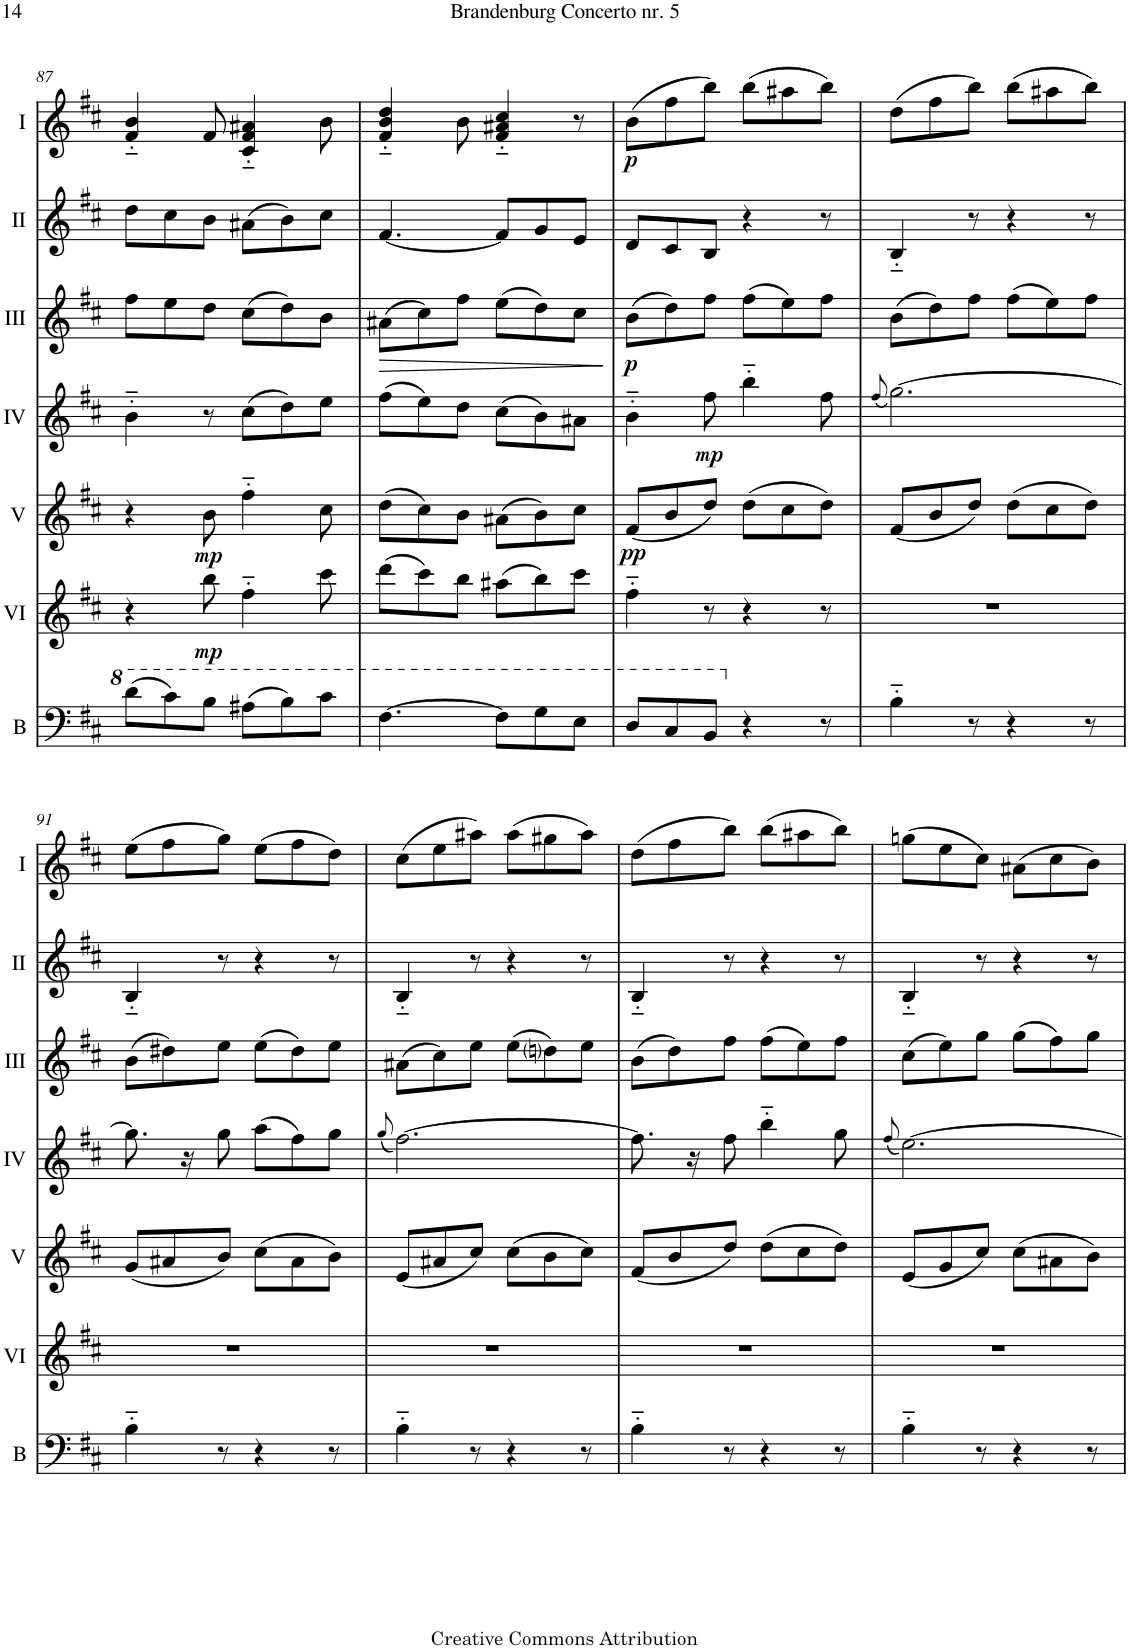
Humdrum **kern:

**kern	**kern	**dynam	**kern	**dynam	**kern	**dynam	**kern	**dynam	**kern	**kern	**dynam
*part7	*part6	*part6	*part5	*part5	*part4	*part4	*part3	*part3	*part2	*part1	*part1
*staff7	*staff6	*staff6	*staff5	*staff5	*staff4	*staff4	*staff3	*staff3	*staff2	*staff1	*staff1
*I"Bass	*I"Acc. 6	*	*I"Acc. 5	*	*I"Acc. 4	*	*I"Acc.3	*	*I"Acc. 2	*I"Acc. 1	*
*I'B	*	*	*	*	*	*	*	*	*	*	*
!!LO:PB:g=z
*clefF4	*clefG2	*	*clefG2	*	*clefG2	*	*clefG2	*	*clefG2	*clefG2	*
*Trd7c12	*Trd7c12	*	*	*	*	*	*	*	*Trd7c12	*	*
*k[f#c#]	*k[f#c#]	*	*k[f#c#]	*	*k[f#c#]	*	*k[f#c#]	*	*k[f#c#]	*k[f#c#]	*
*M6/8	*M6/8	*	*M6/8	*	*M6/8	*	*M6/8	*	*M6/8	*M6/8	*
=87	=87	=87	=87	=87	=87	=87	=87	=87	=87	=87	=87
(8dd\L	4r	.	4r	.	4b'~\	.	8ff#\L	.	8dd\L	4f#/'~ 4b/'~	.
8cc#\)	.	.	.	.	.	.	8ee\	.	8cc#\	.	.
!	!	!LO:DY:b	!	!LO:DY:b	!	!	!	!	!	!	!
8b\J	8bb\	mp	8b\	mp	8r	.	8dd\J	.	8b\J	8f#/	.
(8a#X\L	4ff#'~\	.	4ff#'~\	.	(8cc#\L	.	(8cc#\L	.	(8a#X\L	4c#/'~ 4f#/'~ 4a#X/'~	.
8b\)	.	.	.	.	8dd\)	.	8dd\)	.	8b\)	.	.
8cc#\J	8ccc#\	.	8cc#\	.	8ee\J	.	8b\J	.	8cc#\J	8b\	.
=88	=88	=88	=88	=88	=88	=88	=88	=88	=88	=88	=88
!	!	!	!	!	!	!	!	!LO:HP:b	!	!	!
[4.f#\	(8ddd\L	.	(8dd\L	.	(8ff#\L	.	(8a#X\L	>	[4.f#/	4f#/'~ 4b/'~ 4dd/'~	.
.	8ccc#\)	.	8cc#\)	.	8ee\)	.	8cc#\)	.	.	.	.
.	8bb\J	.	8b\J	.	8dd\J	.	8ff#\J	.	.	8b\	.
8f#\L]	(8aa#X\L	.	(8a#X\L	.	(8cc#\L	.	(8ee\L	.	8f#/L]	4f#/'~ 4a#X/'~ 4cc#/'~	.
8g\	8bb\)	.	8b\)	.	8b\)	.	8dd\)	.	8g/	.	.
8e\J	8ccc#\J	.	8cc#\J	.	8a#X\J	.	8cc#\J	.	8e/J	8r	.
.	.	.	.	.	.	.	.	]	.	.	.
=89	=89	=89	=89	=89	=89	=89	=89	=89	=89	=89	=89
!	!	!	!	!LO:DY:b	!	!	!	!LO:DY:b	!	!	!LO:DY:b
8d/L	4ff#'~\	.	(8f#/L	pp	4b'~\	.	(8b\L	p	8d/L	(8b\L	p
8c#/	.	.	8b/	.	.	.	8dd\)	.	8c#/	8ff#\	.
!	!	!	!	!	!	!LO:DY:b	!	!	!	!	!
8B/J	8r	.	8dd/J)	.	8ff#\	mp	8ff#\J	.	8B/J	8bb\J)	.
4r	4r	.	(8dd\L	.	4bb'~\	.	(8ff#\L	.	4r	(8bb\L	.
.	.	.	8cc#\	.	.	.	8ee\)	.	.	8aa#X\	.
8r	8r	.	8dd\J)	.	8ff#\	.	8ff#\J	.	8r	8bb\J)	.
=90	=90	=90	=90	=90	=90	=90	=90	=90	=90	=90	=90
.	.	.	.	.	(8qff#/	.	.	.	.	.	.
4B'~\	2.r	.	(8f#/L	.	[2.gg\)	.	(8b\L	.	4B'~/	(8dd\L	.
.	.	.	8b/	.	.	.	8dd\)	.	.	8ff#\	.
8r	.	.	8dd/J)	.	.	.	8ff#\J	.	8r	8bb\J)	.
4r	.	.	(8dd\L	.	.	.	(8ff#\L	.	4r	(8bb\L	.
.	.	.	8cc#\	.	.	.	8ee\)	.	.	8aa#X\	.
8r	.	.	8dd\J)	.	.	.	8ff#\J	.	8r	8bb\J)	.
!!LO:LB:g=z
=91	=91	=91	=91	=91	=91	=91	=91	=91	=91	=91	=91
4B'~\	2.r	.	(8g/L	.	8.gg\]	.	(8b\L	.	4B'~/	(8ee\L	.
.	.	.	8a#X/	.	.	.	8dd#X\)	.	.	8ff#\	.
.	.	.	.	.	16r	.	.	.	.	.	.
8r	.	.	8b/J)	.	8gg\	.	8ee\J	.	8r	8gg\J)	.
4r	.	.	(8cc#\L	.	(8aa\L	.	(8ee\L	.	4r	(8ee\L	.
.	.	.	8a#\	.	8ff#\)	.	8dd#\)	.	.	8ff#\	.
8r	.	.	8b\J)	.	8gg\J	.	8ee\J	.	8r	8dd\J)	.
=92	=92	=92	=92	=92	=92	=92	=92	=92	=92	=92	=92
.	.	.	.	.	(8qgg/	.	.	.	.	.	.
4B'~\	2.r	.	(8e/L	.	[2.ff#\)	.	(8a#X\L	.	4B'~/	(8cc#\L	.
.	.	.	8a#X/	.	.	.	8cc#\)	.	.	8ee\	.
8r	.	.	8cc#/J)	.	.	.	8ee\J	.	8r	8aa#X\J)	.
4r	.	.	(8cc#\L	.	.	.	(8ee\L	.	4r	(8aa#\L	.
.	.	.	8b\	.	.	.	8ddni\)	.	.	8gg#X\	.
8r	.	.	8cc#\J)	.	.	.	8ee\J	.	8r	8aa#\J)	.
=93	=93	=93	=93	=93	=93	=93	=93	=93	=93	=93	=93
4B'~\	2.r	.	(8f#/L	.	8.ff#\]	.	(8b\L	.	4B'~/	(8dd\L	.
.	.	.	8b/	.	.	.	8dd\)	.	.	8ff#\	.
.	.	.	.	.	16r	.	.	.	.	.	.
8r	.	.	8dd/J)	.	8ff#\	.	8ff#\J	.	8r	8bb\J)	.
4r	.	.	(8dd\L	.	4bb'~\	.	(8ff#\L	.	4r	(8bb\L	.
.	.	.	8cc#\	.	.	.	8ee\)	.	.	8aa#X\	.
8r	.	.	8dd\J)	.	8gg\	.	8ff#\J	.	8r	8bb\J)	.
=94	=94	=94	=94	=94	=94	=94	=94	=94	=94	=94	=94
.	.	.	.	.	(8qff#/	.	.	.	.	.	.
4B'~\	2.r	.	(8e/L	.	[2.ee\)	.	(8cc#\L	.	4B'~/	(8ggn\L	.
.	.	.	8g/	.	.	.	8ee\)	.	.	8ee\	.
8r	.	.	8cc#/J)	.	.	.	8gg\J	.	8r	8cc#\J)	.
4r	.	.	(8cc#\L	.	.	.	(8gg\L	.	4r	(8a#X\L	.
.	.	.	8a#X\	.	.	.	8ff#\)	.	.	8cc#\	.
8r	.	.	8b\J)	.	.	.	8gg\J	.	8r	8b\J)	.
=	=	=	=	=	=	=	=	=	=	=	=
*-	*-	*-	*-	*-	*-	*-	*-	*-	*-	*-	*-
